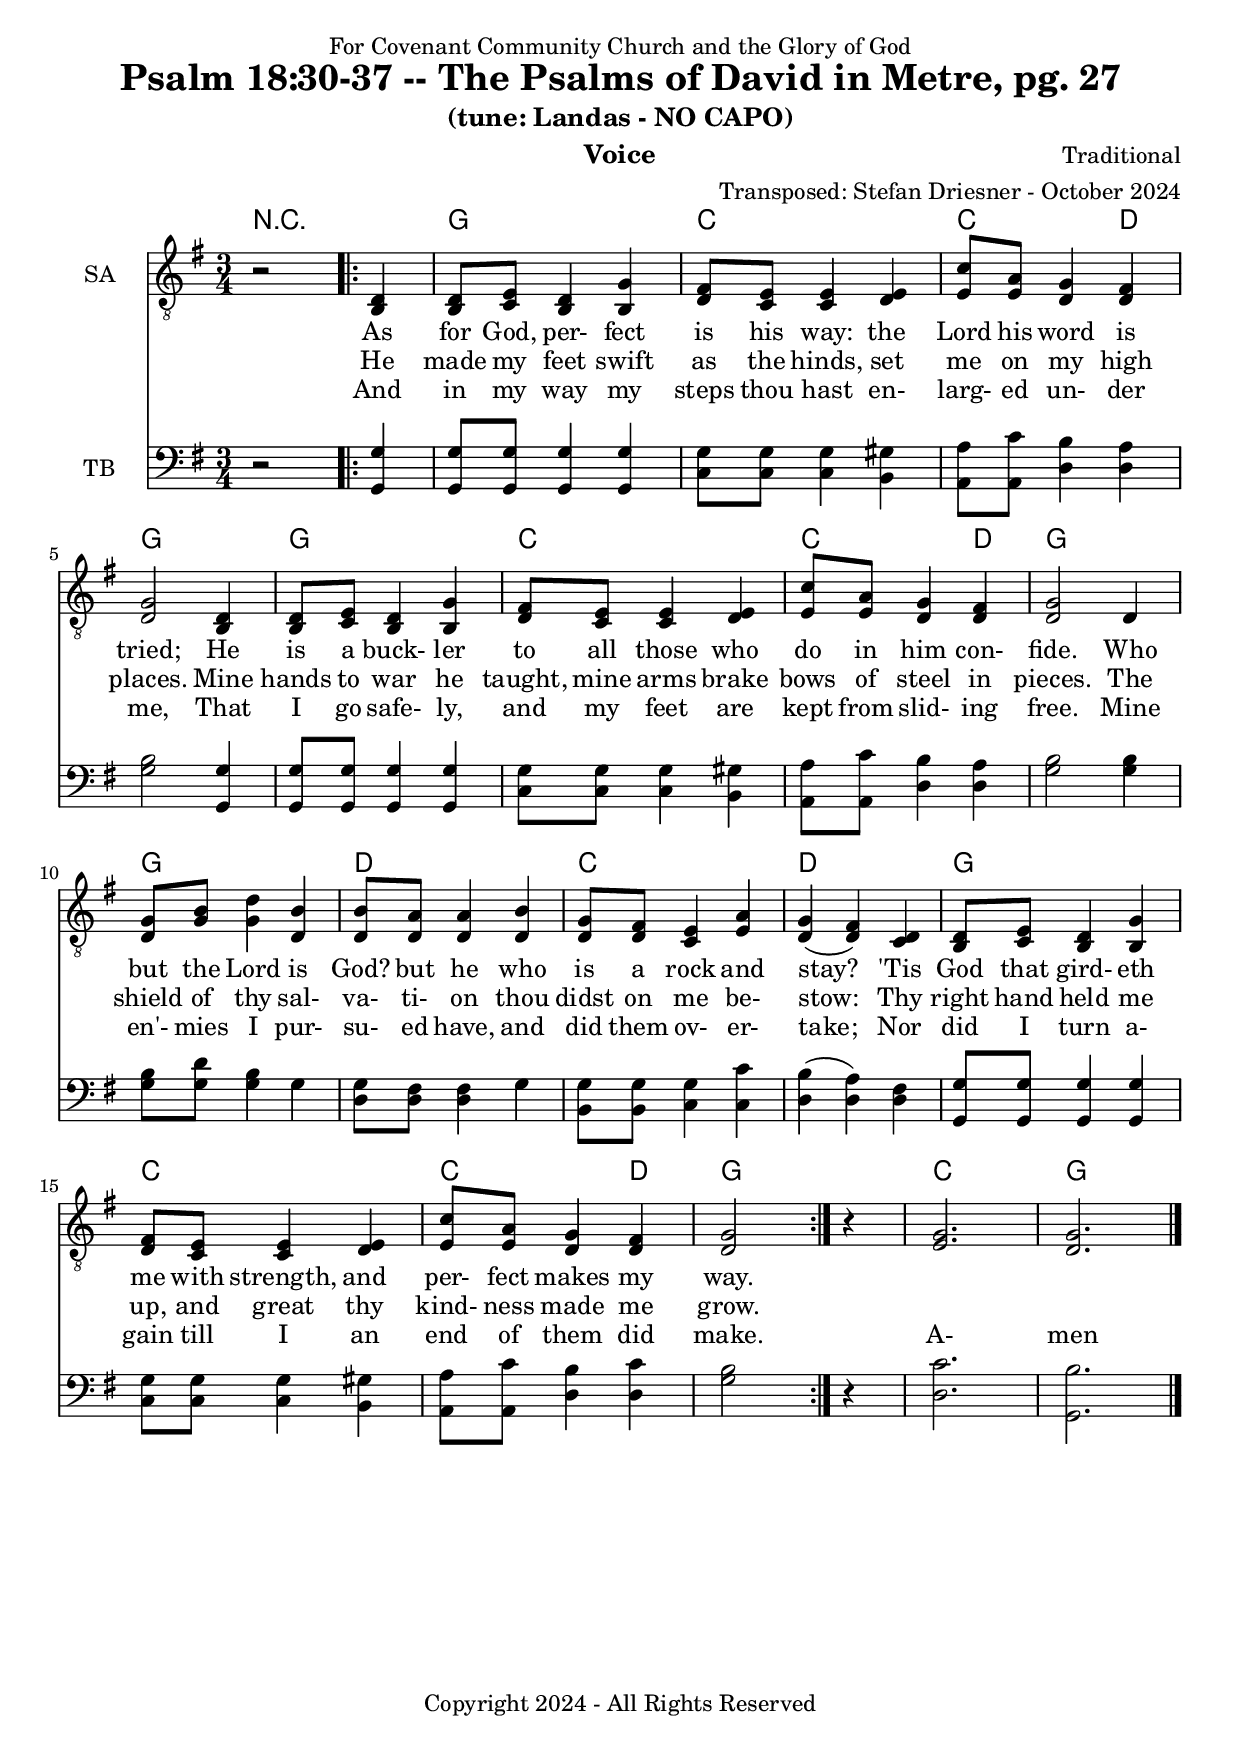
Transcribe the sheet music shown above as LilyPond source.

\version "2.24.1"
\language "english"

% force .mid extension for MIDI file output
#(ly:set-option 'midi-extension "mid")

\header {
  dedication = "For Covenant Community Church and the Glory of God"
  title = "Psalm 18:30-37 -- The Psalms of David in Metre, pg. 27"
  subtitle = "(tune: Landas - NO CAPO)"
  instrument = "Voice"
  composer = "Traditional"
  arranger = "Transposed: Stefan Driesner - October 2024"
  meter = ""
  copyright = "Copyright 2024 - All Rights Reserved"
}

global = {
  \key g \major
  \numericTimeSignature
  \time 3/4
}

versesVoiceOne = \lyricmode {
  % Verses 30-32
  As for God, per- fect is his way:
  the Lord his word is tried;
  He is a buck- ler to all those
  who do in him con- fide.
  Who but the Lord is God? but he
  who is a rock and stay?
  'Tis God that gird- eth me with strength,
  and per- fect makes my way.
}

versesVoiceTwo = \lyricmode {
  % Verse 33-35
  He made my feet swift as the hinds,
  set me on my high places.
  Mine hands to war he taught, mine arms
  brake bows of steel in pieces.
  The shield of thy sal- va- ti- on
  thou didst on me be- stow:
  Thy right hand held me up, and great
  thy kind- ness made me grow.
}

versesVoiceThree = \lyricmode {
  % Verses 36-37
  And in my way my steps thou hast
  en- larg- ed un- der me,
  That I go safe- ly, and my feet
  are kept from slid- ing free.
  Mine en'- mies I pur- su- ed have,
  and did them ov- er- take;
  Nor did I turn a- gain till I
  an end of them did make.
  A- men
}

% G major  ^\markup { \fret-diagram "6-3;5-2;4-o;3-o;2-3;1-3;" }
% C9 major ^\markup { \fret-diagram "6-o;5-3;4-2;3-o;2-3;1-3;" }
% D major  ^\markup { \fret-diagram "6-x;5-o;4-o;3-2;2-3;1-2;" }

MelodyVoice = \relative c {
  \global
  \dynamicUp
  % Music follows here.
  {
    r2
    \repeat volta 2
    {
      <d >4 |
      % Verse 1
      <d  >8  <e  >8  <d  >4  <g  >4  |
      <fs >8  <e  >8  <e  >4  <e  >4  |
      <c' >8  <a  >8  <g  >4  <fs >4  |
      <g  >2                  <d  >4  |
      <d  >8  <e  >8  <d  >4  <g  >4  |
      <fs >8  <e  >8  <e  >4  <e  >4  |
      <c' >8  <a  >8  <g  >4  <fs >4  |
      <g  >2                  <d  >4  |
      <g  >8  <b  >8  <d  >4  <b  >4  |
      <b  >8  <a  >8  <a  >4  <b  >4  |
      <g  >8  <fs >8  <e  >4  <a  >4  |
      <g  >4         (<fs >4) <d  >4  |
      <d  >8  <e  >8  <d  >4  <g  >4  |
      <fs >8  <e  >8  <e  >4  <e  >4  |
      <c' >8  <a  >8  <g  >4  <fs >4  |
      <g  >2
    }
    r4
  }
  <g>2. <g>2.
  \bar "|."
}

SAVoiceVerse = {
}

SAVoice = \relative c {
  \global
  \dynamicUp
  % Music follows here.
  {
    r2    
    \repeat volta 2
    {
      <b  d >4 |
      <b  d  >8  <c  e  >8  <b  d  >4  <b  g' >4  |
      <d  fs >8  <c  e  >8  <c  e  >4  <d  e  >4  |
      <e  c' >8  <e  a  >8  <d  g  >4  <d  fs >4  |
      <d  g  >2                        <b  d  >4  |
      <b  d  >8  <c  e  >8  <b  d  >4  <b  g' >4  |
      <d  fs >8  <c  e  >8  <c  e  >4  <d  e  >4  |
      <e  c' >8  <e  a  >8  <d  g  >4  <d  fs >4  |
      <d  g  >2                        <d     >4  |
      <d  g  >8  <g  b  >8  <g  d' >4  <d  b' >4  |
      <d  b' >8  <d  a' >8  <d  a' >4  <d  b' >4  |
      <d  g  >8  <d  fs >8  <c  e  >4  <e  a  >4  |
      <d  g  >4            (<d  fs >4) <c  d  >4  |
      <b  d  >8  <c  e  >8  <b  d  >4  <b  g' >4  |
      <d  fs >8  <c  e  >8  <c  e  >4  <d  e  >4  |
      <e  c' >8  <e  a  >8  <d  g  >4  <d  fs >4  |
      <d  g  >2
    }
    r4
  }
  <e  g  >2. <d  g  >2.
  \bar "|."
}

TBVoice = \relative c {
  \global
  \dynamicUp
  % Music follows here.
  {
    r2
    \repeat volta 2
    {
      <g  g' >4 |
      <g  g' >8  <g  g' >8  <g  g' >4  <g  g' >4  |
      <c  g' >8  <c  g' >8  <c  g' >4  <b  gs'>4  |
      <a  a' >8  <a  c' >8  <d  b' >4  <d  a' >4  |
      <g  b  >2                        <g, g' >4  |
      <g  g' >8  <g  g' >8  <g  g' >4  <g  g' >4  |
      <c  g' >8  <c  g' >8  <c  g' >4  <b  gs'>4  |
      <a  a' >8  <a  c' >8  <d  b' >4  <d  a' >4  |
      <g  b  >2                        <g  b  >4  |
      <g  b  >8  <g  d' >8  <g  b  >4  <g     >4  |
      <d  g  >8  <d  fs >8  <d  fs >4  <g     >4  |
      <b, g' >8  <b  g' >8  <c  g' >4  <c  c' >4  |
      <d  b'  >4           (<d  a' >4) <d  fs >4  |
      <g, g'  >8 <g  g' >8  <g  g' >4  <g  g' >4  |
      <c  g' >8  <c  g' >8  <c  g' >4  <b  gs'>4  |
      <a  a' >8  <a  c' >8  <d  b' >4  <d  c' >4  |
      <g  b  >2
    }
    r4
  }
  <d  c'  >2. <g,  b'  >2.
  \bar "|."
}

Chords = \new ChordNames {
  \chordmode {
    r2.
    <g>2. <c>2. <c>2  <d>4 <g>2.
    <g>2. <c>2. <c>2  <d>4 <g>2.
    <g>2. <d>2. <c>2.      <d>2. 
    <g>2. <c>2. <c>2  <d>4 <g>2.
    <c>  <g>
  }
}

MelodyVoicePart = \new Staff \with {
  instrumentName = "Melody"
  midiInstrument = "Voice Oohs"
} { \clef "treble_8" \MelodyVoice }
\addlyrics { \versesVoiceOne }
\addlyrics { \versesVoiceTwo }
\addlyrics { \versesVoiceThree }

SAVoicePart = \new Staff \with {
  instrumentName = "SA"
  midiInstrument = "Voice Oohs"
} { \clef "treble_8" \SAVoice }
\addlyrics { \versesVoiceOne }
\addlyrics { \versesVoiceTwo }
\addlyrics { \versesVoiceThree }

TBVoicePart = \new Staff \with {
  instrumentName = "TB"
  midiInstrument = "Voice Oohs"
} { \clef bass \TBVoice }

\score {
  <<
    \Chords
    % \MelodyVoicePart    
    \SAVoicePart
    \TBVoicePart
  >>
  \layout { }
  \midi {
    \context {
      \Score
      tempoWholesPerMinute = #(ly:make-moment 100 2)
    }
  }
}

%\markup {
%  \fill-line {
%    {
%      \column {
%        \left-align {
%	  "    Amen"
%        }
%      }
%    }
%  }
%}